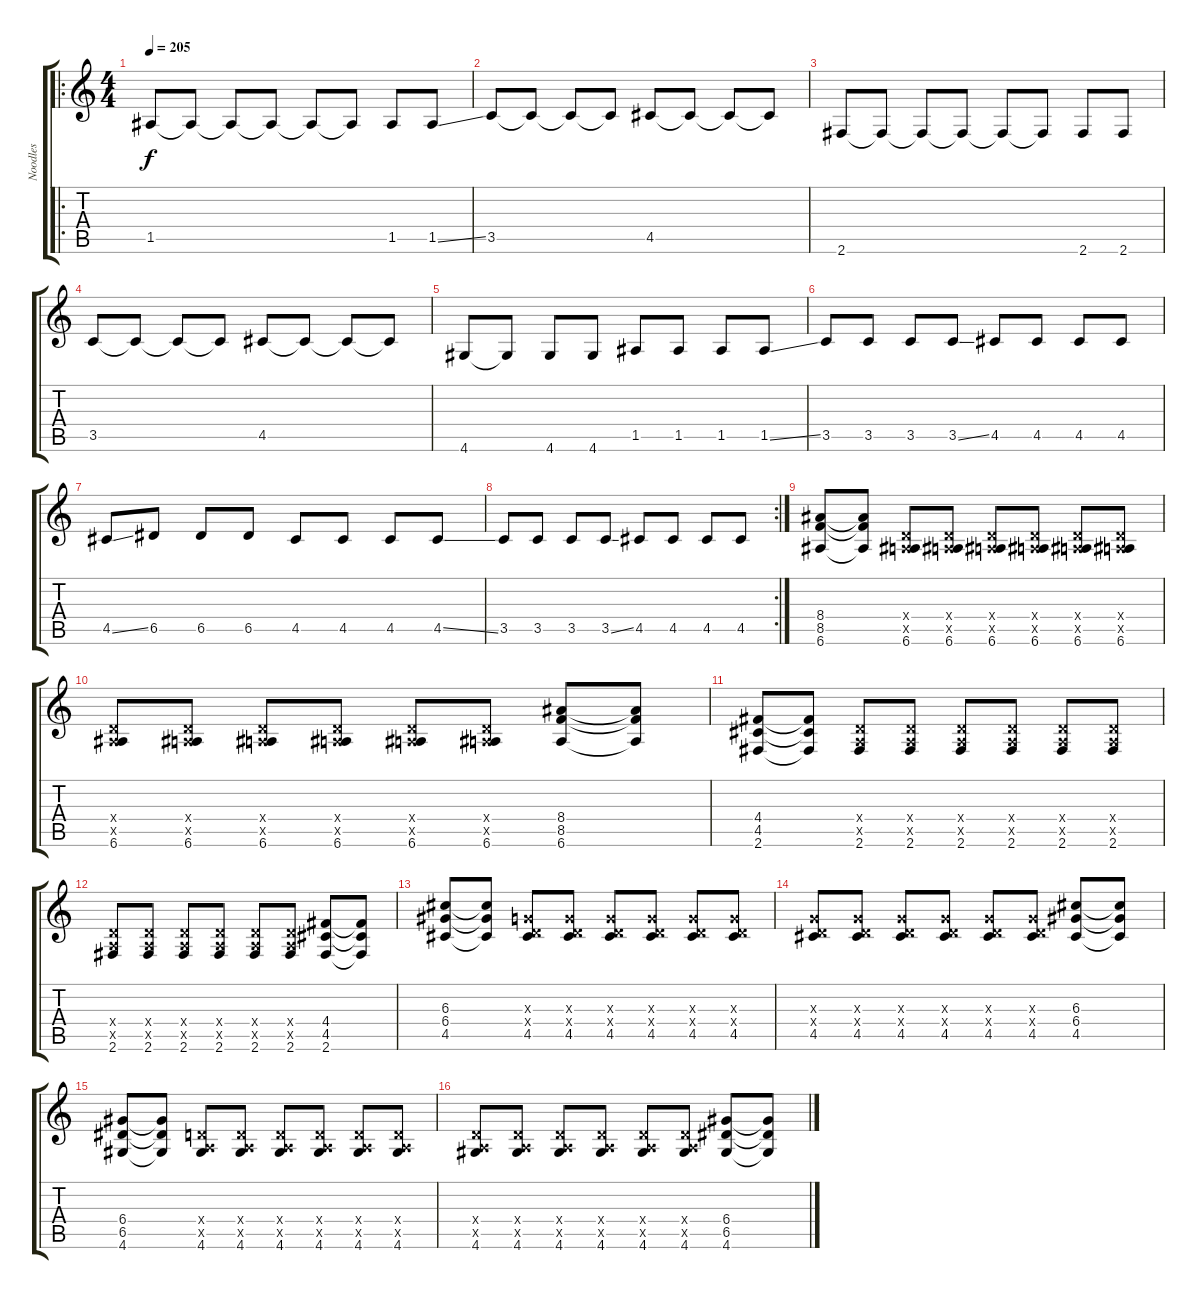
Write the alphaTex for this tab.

\track ("Noodles" "Noodles") {instrument overdrivenguitar}
\staff {score tabs}
\tuning (E4 B3 G3 D3 A2 E2) {hide}
\ro
\ts (4 4)
\tempo 205
\clef g2
\ks c
1.5.8{dy f volume 16 balance 10 instrument overdrivenguitar} 1.5{t}.8 1.5{t}.8 1.5{t}.8 1.5{t}.8 1.5{t}.8 1.5.8 1.5{ss}.8 |
3.5.8 3.5{t}.8 3.5{t}.8 3.5{t}.8 4.5.8 4.5{t}.8 4.5{t}.8 4.5{t}.8 |
2.6.8 2.6{t}.8 2.6{t}.8 2.6{t}.8 2.6{t}.8 2.6{t}.8 2.6.8 2.6.8 |
3.5.8 3.5{t}.8 3.5{t}.8 3.5{t}.8 4.5.8 4.5{t}.8 4.5{t}.8 4.5{t}.8 |
4.6.8 4.6{t}.8 4.6.8 4.6.8 1.5.8 1.5.8 1.5.8 1.5{ss}.8 |
3.5.8 3.5.8 3.5.8 3.5{ss}.8 4.5.8 4.5.8 4.5.8 4.5.8 |
4.5{ss}.8 6.5.8 6.5.8 6.5.8 4.5.8 4.5.8 4.5.8 4.5{ss}.8 |
\rc 2
3.5.8 3.5.8 3.5.8 3.5{ss}.8 4.5.8 4.5.8 4.5.8 4.5.8 |
(8.4 8.5 6.6).8 (8.4{t} 8.5{t} 6.6{t}).8 (0.4{x} 0.5{x} 6.6).8 (0.4{x} 0.5{x} 6.6).8 (0.4{x} 0.5{x} 6.6).8 (0.4{x} 0.5{x} 6.6).8 (0.4{x} 0.5{x} 6.6).8 (0.4{x} 0.5{x} 6.6).8 |
(0.4{x} 0.5{x} 6.6).8 (0.4{x} 0.5{x} 6.6).8 (0.4{x} 0.5{x} 6.6).8 (0.4{x} 0.5{x} 6.6).8 (0.4{x} 0.5{x} 6.6).8 (0.4{x} 0.5{x} 6.6).8 (8.4 8.5 6.6).8 (8.4{t} 8.5{t} 6.6{t}).8 |
(4.4 4.5 2.6).8 (4.4{t} 4.5{t} 2.6{t}).8 (0.4{x} 0.5{x} 2.6).8 (0.4{x} 0.5{x} 2.6).8 (0.4{x} 0.5{x} 2.6).8 (0.4{x} 0.5{x} 2.6).8 (0.4{x} 0.5{x} 2.6).8 (0.4{x} 0.5{x} 2.6).8 |
(0.4{x} 0.5{x} 2.6).8 (0.4{x} 0.5{x} 2.6).8 (0.4{x} 0.5{x} 2.6).8 (0.4{x} 0.5{x} 2.6).8 (0.4{x} 0.5{x} 2.6).8 (0.4{x} 0.5{x} 2.6).8 (4.4 4.5 2.6).8 (4.4{t} 4.5{t} 2.6{t}).8 |
(6.3 6.4 4.5).8 (6.3{t} 6.4{t} 4.5{t}).8 (0.3{x} 0.4{x} 4.5).8 (0.3{x} 0.4{x} 4.5).8 (0.3{x} 0.4{x} 4.5).8 (0.3{x} 0.4{x} 4.5).8 (0.3{x} 0.4{x} 4.5).8 (0.3{x} 0.4{x} 4.5).8 |
(0.3{x} 0.4{x} 4.5).8 (0.3{x} 0.4{x} 4.5).8 (0.3{x} 0.4{x} 4.5).8 (0.3{x} 0.4{x} 4.5).8 (0.3{x} 0.4{x} 4.5).8 (0.3{x} 0.4{x} 4.5).8 (6.3 6.4 4.5).8 (6.3{t} 6.4{t} 4.5{t}).8 |
(6.4 6.5 4.6).8 (6.4{t} 6.5{t} 4.6{t}).8 (0.4{x} 0.5{x} 4.6).8 (0.4{x} 0.5{x} 4.6).8 (0.4{x} 0.5{x} 4.6).8 (0.4{x} 0.5{x} 4.6).8 (0.4{x} 0.5{x} 4.6).8 (0.4{x} 0.5{x} 4.6).8 |
(0.4{x} 0.5{x} 4.6).8 (0.4{x} 0.5{x} 4.6).8 (0.4{x} 0.5{x} 4.6).8 (0.4{x} 0.5{x} 4.6).8 (0.4{x} 0.5{x} 4.6).8 (0.4{x} 0.5{x} 4.6).8 (6.4 6.5 4.6).8 (6.4{t} 6.5{t} 4.6{t}).8
